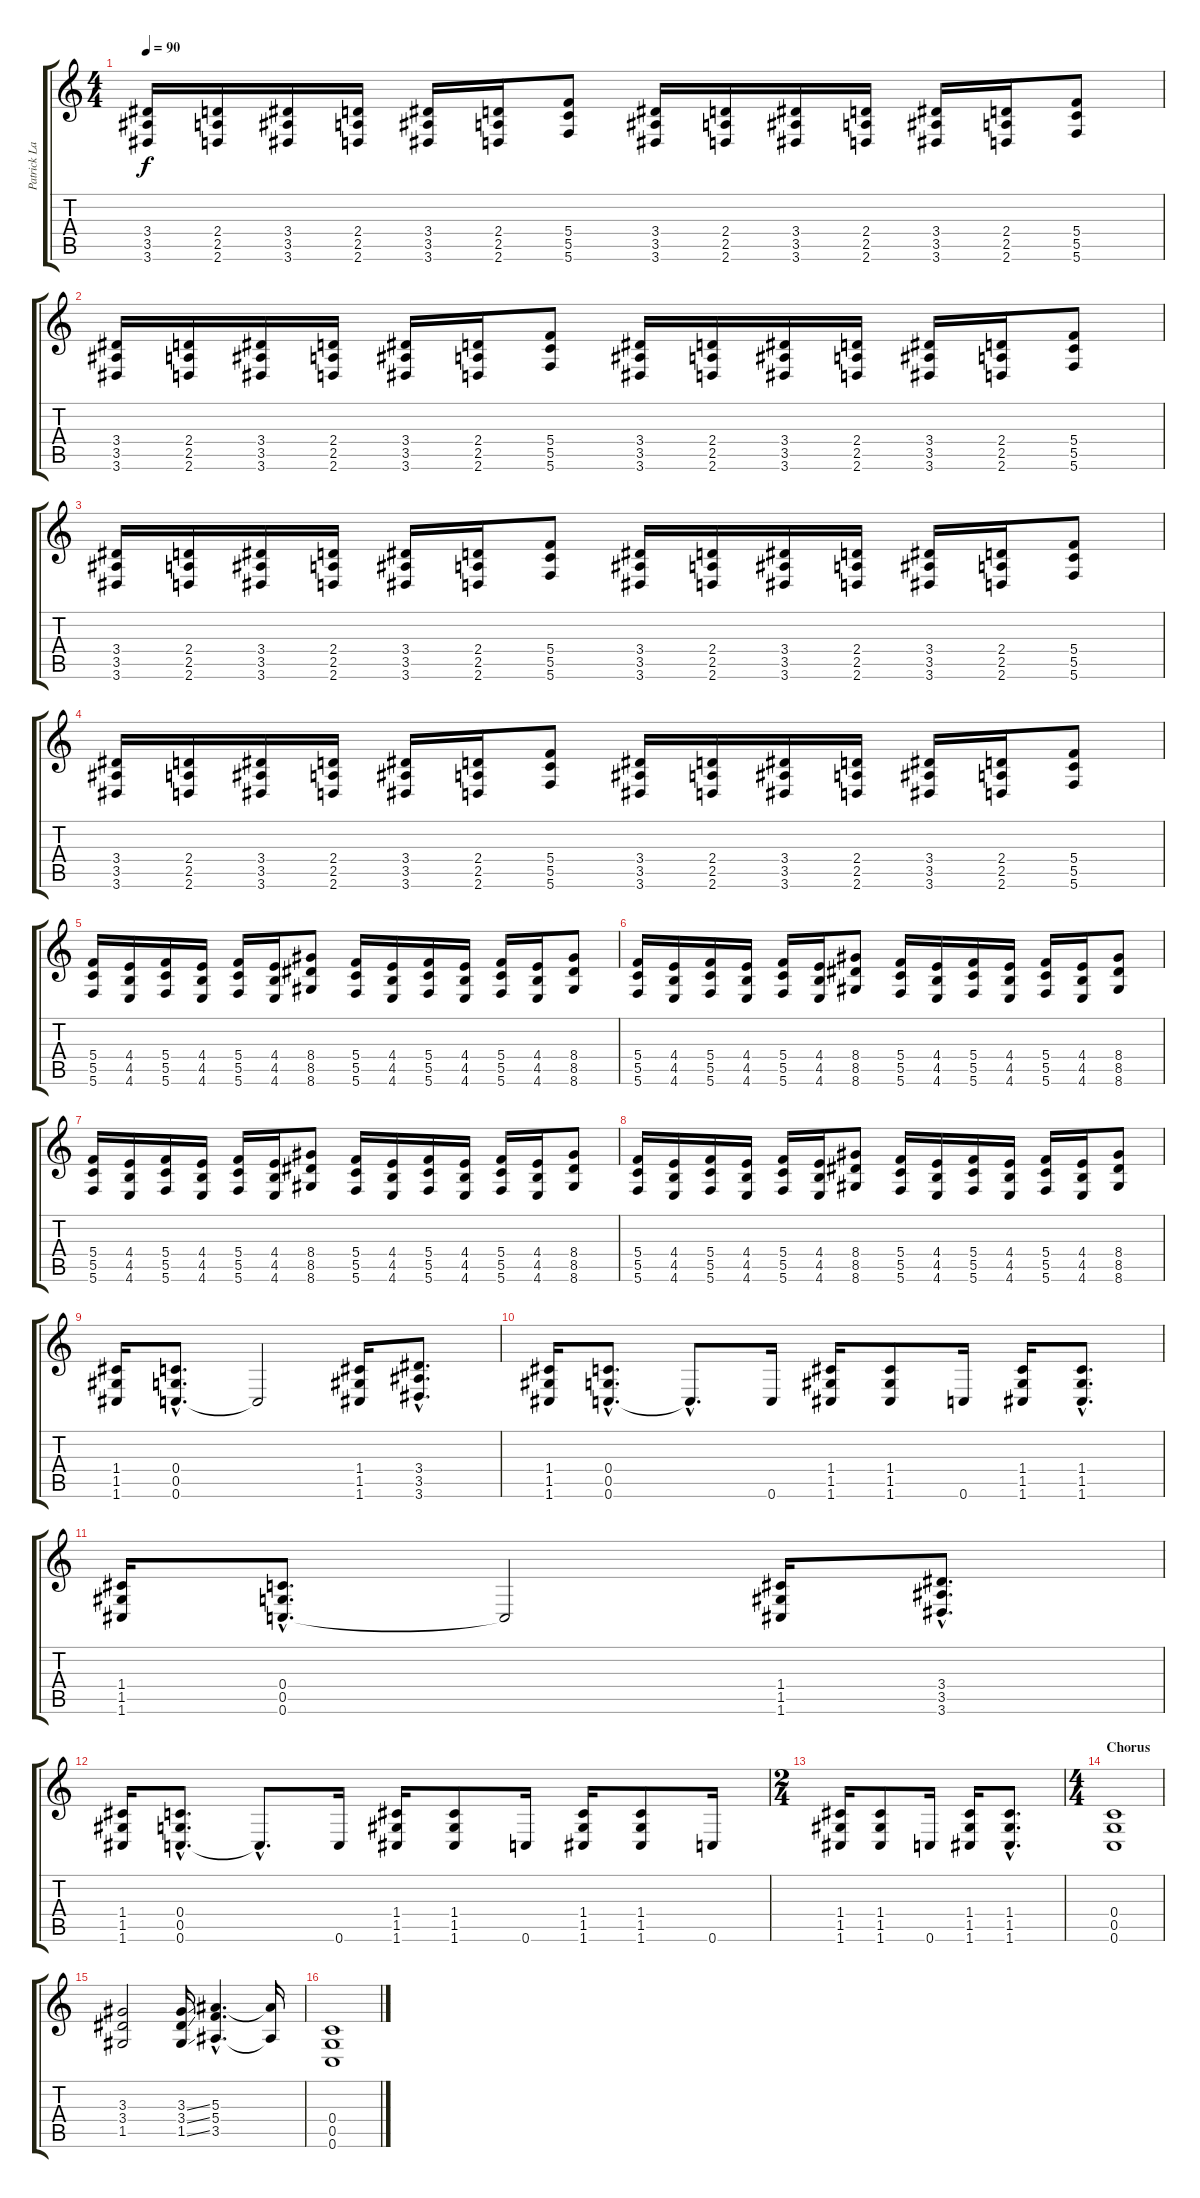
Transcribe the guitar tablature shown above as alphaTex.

\track ("Patrick Lachman" "Patrick La") {instrument distortionguitar}
\staff {score tabs}
\tuning (D4 A3 F3 C3 G2 C2) {hide}
\ts (4 4)
\tempo 90
\clef g2
\ks c
(3.4 3.5 3.6).16{dy f} (2.4 2.5 2.6).16 (3.4 3.5 3.6).16 (2.4 2.5 2.6).16 (3.4 3.5 3.6).16 (2.4 2.5 2.6).16 (5.4 5.5 5.6).8 (3.4 3.5 3.6).16 (2.4 2.5 2.6).16 (3.4 3.5 3.6).16 (2.4 2.5 2.6).16 (3.4 3.5 3.6).16 (2.4 2.5 2.6).16 (5.4 5.5 5.6).8 |
(3.4 3.5 3.6).16 (2.4 2.5 2.6).16 (3.4 3.5 3.6).16 (2.4 2.5 2.6).16 (3.4 3.5 3.6).16 (2.4 2.5 2.6).16 (5.4 5.5 5.6).8 (3.4 3.5 3.6).16 (2.4 2.5 2.6).16 (3.4 3.5 3.6).16 (2.4 2.5 2.6).16 (3.4 3.5 3.6).16 (2.4 2.5 2.6).16 (5.4 5.5 5.6).8 |
(3.4 3.5 3.6).16 (2.4 2.5 2.6).16 (3.4 3.5 3.6).16 (2.4 2.5 2.6).16 (3.4 3.5 3.6).16 (2.4 2.5 2.6).16 (5.4 5.5 5.6).8 (3.4 3.5 3.6).16 (2.4 2.5 2.6).16 (3.4 3.5 3.6).16 (2.4 2.5 2.6).16 (3.4 3.5 3.6).16 (2.4 2.5 2.6).16 (5.4 5.5 5.6).8 |
(3.4 3.5 3.6).16 (2.4 2.5 2.6).16 (3.4 3.5 3.6).16 (2.4 2.5 2.6).16 (3.4 3.5 3.6).16 (2.4 2.5 2.6).16 (5.4 5.5 5.6).8 (3.4 3.5 3.6).16 (2.4 2.5 2.6).16 (3.4 3.5 3.6).16 (2.4 2.5 2.6).16 (3.4 3.5 3.6).16 (2.4 2.5 2.6).16 (5.4 5.5 5.6).8 |
(5.4 5.5 5.6).16 (4.4 4.5 4.6).16 (5.4 5.5 5.6).16 (4.4 4.5 4.6).16 (5.4 5.5 5.6).16 (4.4 4.5 4.6).16 (8.4 8.5 8.6).8 (5.4 5.5 5.6).16 (4.4 4.5 4.6).16 (5.4 5.5 5.6).16 (4.4 4.5 4.6).16 (5.4 5.5 5.6).16 (4.4 4.5 4.6).16 (8.4 8.5 8.6).8 |
(5.4 5.5 5.6).16 (4.4 4.5 4.6).16 (5.4 5.5 5.6).16 (4.4 4.5 4.6).16 (5.4 5.5 5.6).16 (4.4 4.5 4.6).16 (8.4 8.5 8.6).8 (5.4 5.5 5.6).16 (4.4 4.5 4.6).16 (5.4 5.5 5.6).16 (4.4 4.5 4.6).16 (5.4 5.5 5.6).16 (4.4 4.5 4.6).16 (8.4 8.5 8.6).8 |
(5.4 5.5 5.6).16 (4.4 4.5 4.6).16 (5.4 5.5 5.6).16 (4.4 4.5 4.6).16 (5.4 5.5 5.6).16 (4.4 4.5 4.6).16 (8.4 8.5 8.6).8 (5.4 5.5 5.6).16 (4.4 4.5 4.6).16 (5.4 5.5 5.6).16 (4.4 4.5 4.6).16 (5.4 5.5 5.6).16 (4.4 4.5 4.6).16 (8.4 8.5 8.6).8 |
(5.4 5.5 5.6).16 (4.4 4.5 4.6).16 (5.4 5.5 5.6).16 (4.4 4.5 4.6).16 (5.4 5.5 5.6).16 (4.4 4.5 4.6).16 (8.4 8.5 8.6).8 (5.4 5.5 5.6).16 (4.4 4.5 4.6).16 (5.4 5.5 5.6).16 (4.4 4.5 4.6).16 (5.4 5.5 5.6).16 (4.4 4.5 4.6).16 (8.4 8.5 8.6).8 |
(1.4 1.5 1.6).16 (0.4{hac} 0.5{hac} 0.6{hac}).8{d} 0.6{t}.2 (1.4 1.5 1.6).16 (3.4{hac} 3.5{hac} 3.6{hac}).8{d} |
(1.4 1.5 1.6).16 (0.4{hac} 0.5{hac} 0.6{hac}).8{d} 0.6{hac t}.8{d} 0.6.16 (1.4 1.5 1.6).16 (1.4 1.5 1.6).8 0.6.16 (1.4 1.5 1.6).16 (1.4{hac} 1.5{hac} 1.6{hac}).8{d} |
(1.4 1.5 1.6).16 (0.4{hac} 0.5{hac} 0.6{hac}).8{d} 0.6{t}.2 (1.4 1.5 1.6).16 (3.4{hac} 3.5{hac} 3.6{hac}).8{d} |
(1.4 1.5 1.6).16 (0.4{hac} 0.5{hac} 0.6{hac}).8{d} 0.6{hac t}.8{d} 0.6.16 (1.4 1.5 1.6).16 (1.4 1.5 1.6).8 0.6.16 (1.4 1.5 1.6).16 (1.4 1.5 1.6).8 0.6.16 |
\ts (2 4)
(1.4 1.5 1.6).16 (1.4 1.5 1.6).8 0.6.16 (1.4 1.5 1.6).16 (1.4{hac} 1.5{hac} 1.6{hac}).8{d} |
\ts (4 4)
\section ("" "Chorus")
(0.4 0.5 0.6).1 |
(3.3 3.4 1.5).2 (3.3{ss} 3.4{ss} 1.5{ss}).16 (5.3{hac} 5.4{hac} 3.5{hac}).4{d} (5.3{t} 3.5{t}).16 |
(0.4 0.5 0.6).1
